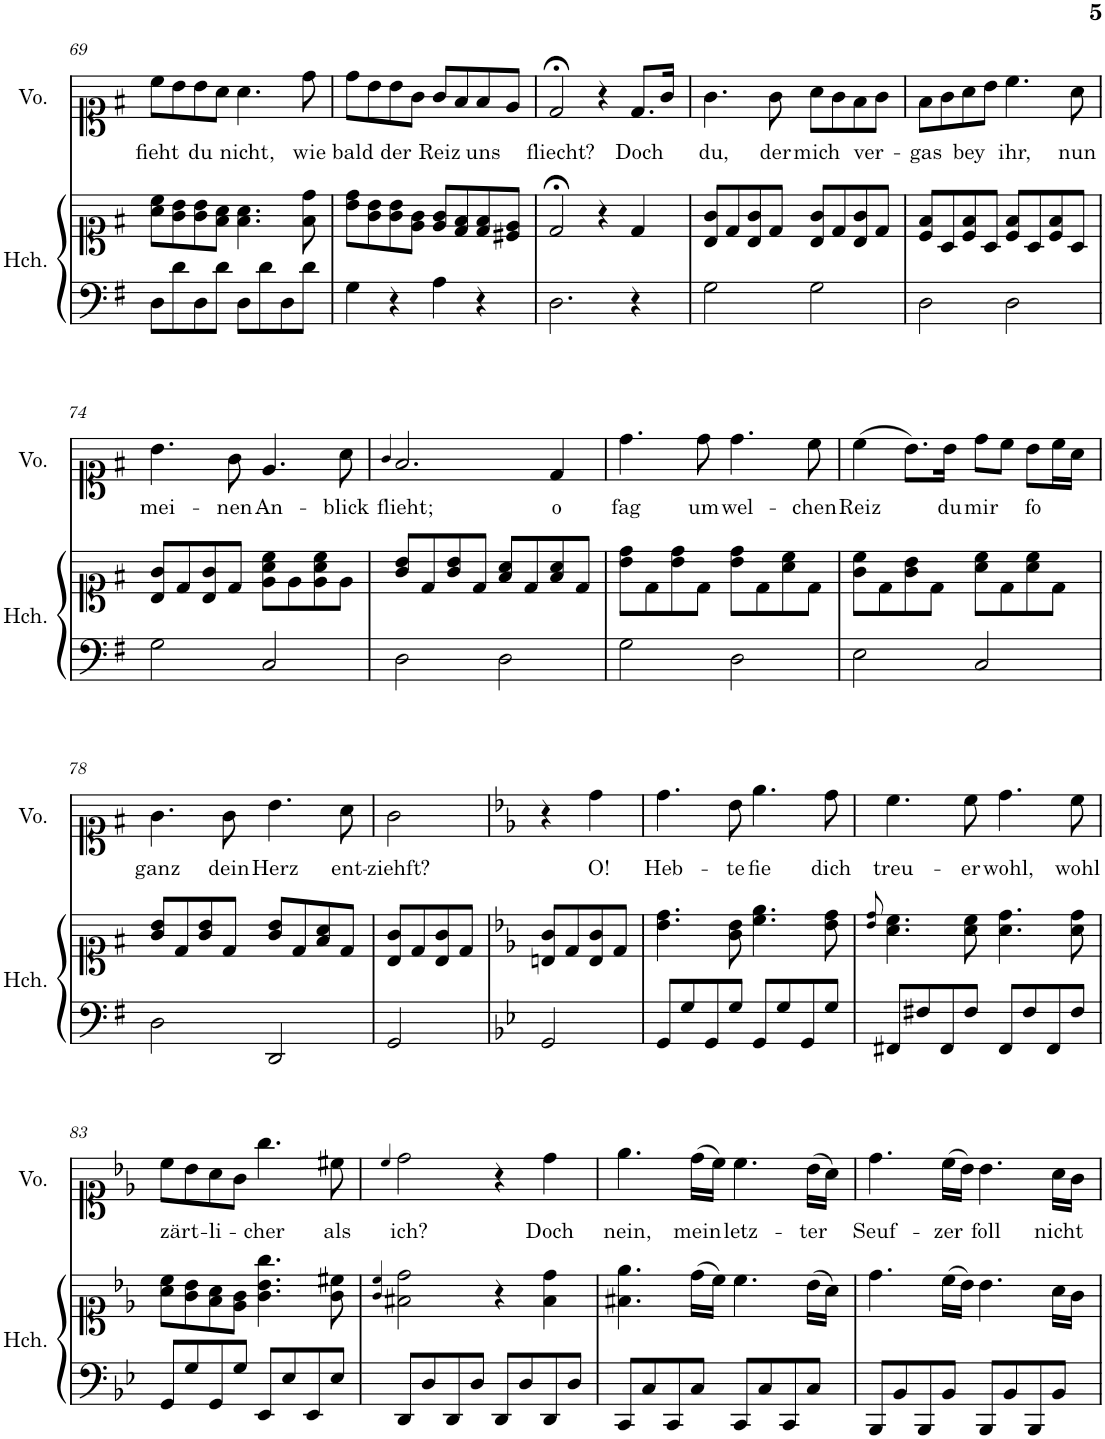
**kern	**kern	**kern	**text
*part2	*part2	*part1	*part1
*staff3	*staff2	*staff1	*staff1
*I"Harpsichord	*	*I"Voice	*
*I'Hch.	*	*I'Vo.	*
!!LO:PB:g=z
*clefF4	*clefC1	*clefC1	*
*k[f#]	*k[f#]	*k[f#]	*
*M4/4	*M4/4	*M4/4	*
*met(c)	*met(c)	*met(c)	*
=69	=69	=69	=69
!	!	!	!LO:LY:b
8D\L	8a\ 8cc\L	8cc\L	fieht
8d\	8g\ 8b\	8b\	.
!	!	!	!LO:LY:b
8D\	8g\ 8b\	8b\	du
8d\J	8f#\ 8a\J	8a\J	.
!	!	!	!LO:LY:b
8D\L	4.f#\ 4.a\	4.a\	nicht,
8d\	.	.	.
8D\	.	.	.
!	!	!	!LO:LY:b
8d\J	8f#\ 8dd\	8dd\	wie
=70	=70	=70	=70
!	!	!	!LO:LY:b
4G\	8b\ 8dd\L	8dd\L	bald
.	8g\ 8b\	8b\	.
!	!	!	!LO:LY:b
4r	8g\ 8b\	8b\	der
.	8e\ 8g\J	8g\J	.
!	!	!	!LO:LY:b
4A\	8e/ 8g/L	8g/L	Reiz
.	8d/ 8f#/	8f#/	.
!	!	!	!LO:LY:b
4r	8d/ 8f#/	8f#/	uns
.	8c#X/ 8e/J	8e/J	.
=71	=71	=71	=71
!	!	!	!LO:LY:b
2.D\	2d;</	2d;</	fliecht?
.	4r	4r	.
!	!	!	!LO:LY:b
4r	4d/	8.d/L	Doch
.	.	16g/Jk	.
=72	=72	=72	=72
!	!	!	!LO:LY:b
2G\	8B/ 8g/L	4.g\	du,
.	8d/	.	.
.	8B/ 8g/	.	.
!	!	!	!LO:LY:b
.	8d/J	8g\	der
!	!	!	!LO:LY:b
2G\	8B/ 8g/L	8a\L	mich
.	8d/	8g\	.
!	!	!	!LO:LY:b
.	8B/ 8g/	8f#\	ver-
.	8d/J	8g\J	.
=73	=73	=73	=73
!	!	!	!LO:LY:b
2D\	8c/ 8f#/L	8f#\L	-gas
.	8A/	8g\	.
!	!	!	!LO:LY:b
.	8c/ 8f#/	8a\	bey
.	8A/J	8b\J	.
!	!	!	!LO:LY:b
2D\	8c/ 8f#/L	4.cc\	ihr,
.	8A/	.	.
.	8c/ 8f#/	.	.
!	!	!	!LO:LY:b
.	8A/J	8a\	nun
!!LO:LB:g=z
=74	=74	=74	=74
!	!	!	!LO:LY:b
2G\	8B/ 8g/L	4.b\	mei-
.	8d/	.	.
.	8B/ 8g/	.	.
!	!	!	!LO:LY:b
.	8d/J	8g\	-nen
!	!	!	!LO:LY:b
2C/	8e\ 8a\ 8cc\L	4.e/	An-
.	8e\	.	.
.	8e\ 8a\ 8cc\	.	.
!	!	!	!LO:LY:b
.	8e\J	8a\	-blick
=75	=75	=75	=75
.	.	4qg/	.
!	!	!	!LO:LY:b
2D\	8g/ 8b/L	2.f#/	flieht;
.	8d/	.	.
.	8g/ 8b/	.	.
.	8d/J	.	.
2D\	8f#/ 8a/L	.	.
.	8d/	.	.
!	!	!	!LO:LY:b
.	8f#/ 8a/	4d/	o
.	8d/J	.	.
=76	=76	=76	=76
!	!	!	!LO:LY:b
2G\	8b\ 8dd\L	4.dd\	fag
.	8d\	.	.
.	8b\ 8dd\	.	.
!	!	!	!LO:LY:b
.	8d\J	8dd\	um
!	!	!	!LO:LY:b
2D\	8b\ 8dd\L	4.dd\	wel-
.	8d\	.	.
.	8a\ 8cc\	.	.
!	!	!	!LO:LY:b
.	8d\J	8cc\	-chen
=77	=77	=77	=77
!	!	!	!LO:LY:b
2E\	8g\ 8cc\L	(4cc\	Reiz
.	8d\	.	.
.	8g\ 8b\	8.b\L)	.
.	8d\J	.	.
!	!	!	!LO:LY:b
.	.	16b\Jk	du
!	!	!	!LO:LY:b
2C/	8a\ 8cc\L	8dd\L	mir
.	8d\	8cc\J	.
!	!	!	!LO:LY:b
.	8a\ 8cc\	8b\L	fo
.	8d\J	16cc\L	.
.	.	16a\JJ	.
!!LO:LB:g=z
=78	=78	=78	=78
!	!	!	!LO:LY:b
2D\	8g/ 8b/L	4.g\	ganz
.	8d/	.	.
.	8g/ 8b/	.	.
!	!	!	!LO:LY:b
.	8d/J	8g\	dein
!	!	!	!LO:LY:b
2DD/	8g/ 8b/L	4.b\	Herz
.	8d/	.	.
.	8f#/ 8a/	.	.
!	!	!	!LO:LY:b
.	8d/J	8a\	ent-
=79	=79	=79	=79
!	!	!	!LO:LY:b
2GG/	8B/ 8g/L	2g\	-ziehft?
.	8d/	.	.
.	8B/ 8g/	.	.
.	8d/J	.	.
=80	=80	=80	=80
*k[b-e-]	*k[b-e-]	*k[b-e-]	*
2GG/	8Bn/ 8g/L	4r	.
.	8d/	.	.
!	!	!	!LO:LY:b
.	8B/ 8g/	4dd\	O!
.	8d/J	.	.
=81	=81	=81	=81
!	!	!	!LO:LY:b
8GG/L	4.b-\ 4.dd\	4.dd\	Heb-
8G/	.	.	.
8GG/	.	.	.
!	!	!	!LO:LY:b
8G/J	8g\ 8b-\	8b-\	-te
!	!	!	!LO:LY:b
8GG/L	4.cc\ 4.ee-\	4.ee-\	fie
8G/	.	.	.
8GG/	.	.	.
!	!	!	!LO:LY:b
8G/J	8b-\ 8dd\	8dd\	dich
=82	=82	=82	=82
.	8qb-/ 8qdd/	.	.
!	!	!	!LO:LY:b
8FF#X/L	4.a\ 4.cc\	4.cc\	treu-
8F#X/	.	.	.
8FF#/	.	.	.
!	!	!	!LO:LY:b
8F#/J	8a\ 8cc\	8cc\	-er
!	!	!	!LO:LY:b
8FF#/L	4.a\ 4.dd\	4.dd\	wohl,
8F#/	.	.	.
8FF#/	.	.	.
!	!	!	!LO:LY:b
8F#/J	8a\ 8dd\	8cc\	wohl
!!LO:LB:g=z
=83	=83	=83	=83
!	!	!	!LO:LY:b
8GG/L	8a\ 8cc\L	8cc\L	zärt-
8G/	8g\ 8b-\	8b-\	.
!	!	!	!LO:LY:b
8GG/	8f\ 8a\	8a\	-li-
8G/J	8e-\ 8g\J	8g\J	.
!	!	!	!LO:LY:b
8EE-/L	4.g\ 4.b-\ 4.gg\	4.gg\	-cher
8E-/	.	.	.
8EE-/	.	.	.
!	!	!	!LO:LY:b
8E-/J	8g\ 8cc#X\	8cc#X\	als
=84	=84	=84	=84
.	4qg/ 4qcc/	4qcc/	.
!	!	!	!LO:LY:b
8DD/L	2f#X\ 2dd\	2dd\	ich?
8D/	.	.	.
8DD/	.	.	.
8D/J	.	.	.
8DD/L	4r	4r	.
8D/	.	.	.
!	!	!	!LO:LY:b
8DD/	4f#\ 4dd\	4dd\	Doch
8D/J	.	.	.
=85	=85	=85	=85
!	!	!	!LO:LY:b
8CC/L	4.f#X\ 4.ee-\	4.ee-\	nein,
8C/	.	.	.
8CC/	.	.	.
!	!	!	!LO:LY:b
8C/J	(16dd\LL	(16dd\LL	mein
.	16cc\JJ)	16cc\JJ)	.
!	!	!	!LO:LY:b
8CC/L	4.cc\	4.cc\	letz-
8C/	.	.	.
8CC/	.	.	.
!	!	!	!LO:LY:b
8C/J	(16b-\LL	(16b-\LL	-ter
.	16a\JJ)	16a\JJ)	.
=86	=86	=86	=86
!	!	!	!LO:LY:b
8BBB-/L	4.dd\	4.dd\	Seuf-
8BB-/	.	.	.
8BBB-/	.	.	.
!	!	!	!LO:LY:b
8BB-/J	(16cc\LL	(16cc\LL	-zer
.	16b-\JJ)	16b-\JJ)	.
!	!	!	!LO:LY:b
8BBB-/L	4.b-\	4.b-\	foll
8BB-/	.	.	.
8BBB-/	.	.	.
!	!	!	!LO:LY:b
8BB-/J	16a\LL	16a\LL	nicht
.	16g\JJ	16g\JJ	.
=	=	=	=
*-	*-	*-	*-
